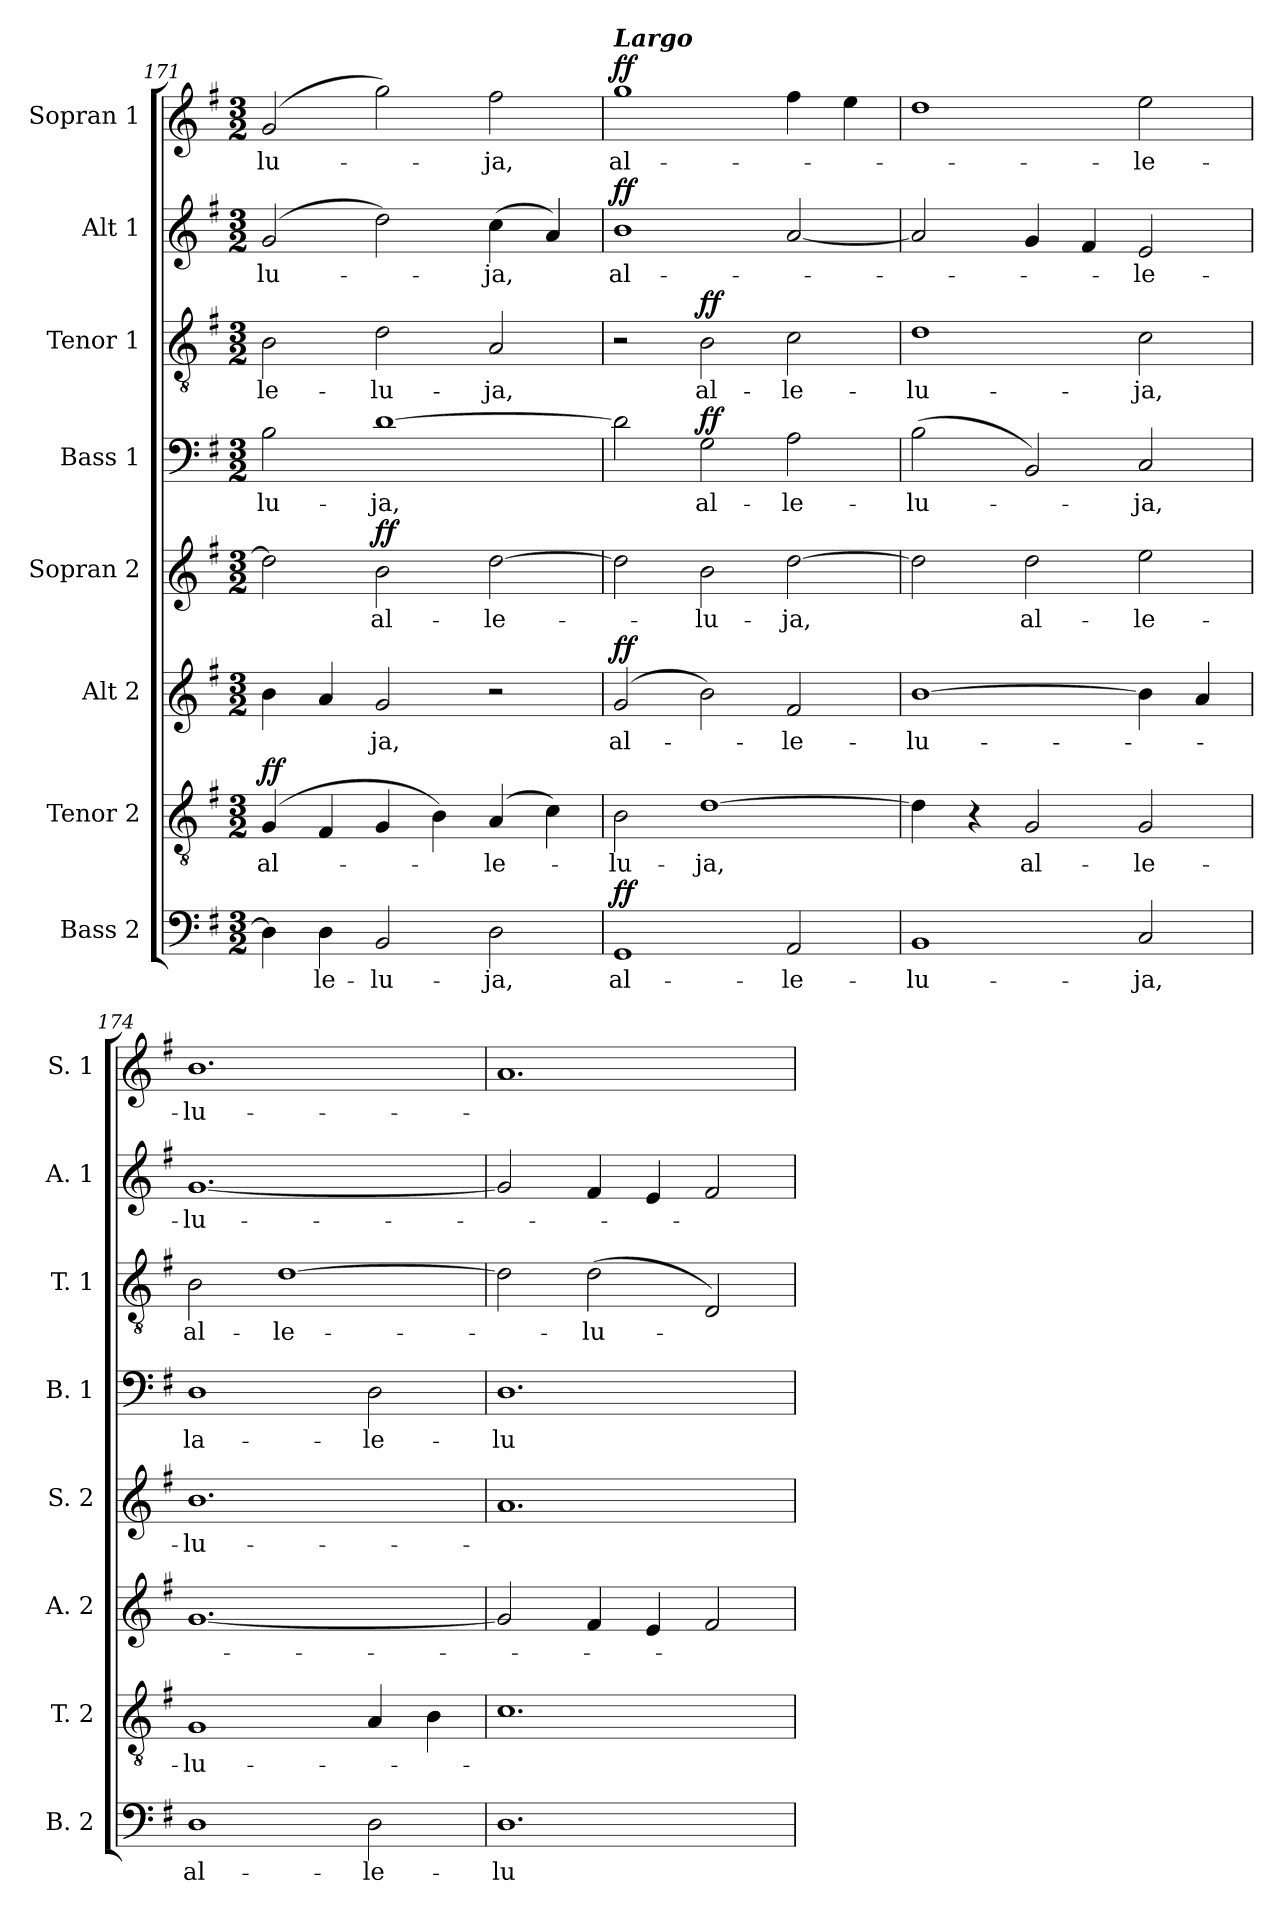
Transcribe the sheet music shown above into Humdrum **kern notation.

**kern	**text	**dynam	**kern	**text	**dynam	**kern	**text	**dynam	**kern	**text	**dynam	**kern	**text	**dynam	**kern	**text	**dynam	**kern	**text	**dynam	**kern	**text	**dynam
*part8	*part8	*part8	*part7	*part7	*part7	*part6	*part6	*part6	*part5	*part5	*part5	*part4	*part4	*part4	*part3	*part3	*part3	*part2	*part2	*part2	*part1	*part1	*part1
*staff8	*staff8	*staff8	*staff7	*staff7	*staff7	*staff6	*staff6	*staff6	*staff5	*staff5	*staff5	*staff4	*staff4	*staff4	*staff3	*staff3	*staff3	*staff2	*staff2	*staff2	*staff1	*staff1	*staff1
*I"Bass 2	*	*	*I"Tenor 2	*	*	*I"Alt 2	*	*	*I"Sopran 2	*	*	*I"Bass 1	*	*	*I"Tenor 1	*	*	*I"Alt 1	*	*	*I"Sopran 1	*	*
*I'B. 2	*	*	*I'T. 2	*	*	*I'A. 2	*	*	*I'S. 2	*	*	*I'B. 1	*	*	*I'T. 1	*	*	*I'A. 1	*	*	*I'S. 1	*	*
!!LO:LB:g=z
*clefF4	*	*	*clefGv2	*	*	*clefG2	*	*	*clefG2	*	*	*clefF4	*	*	*clefGv2	*	*	*clefG2	*	*	*clefG2	*	*
*k[f#]	*	*	*k[f#]	*	*	*k[f#]	*	*	*k[f#]	*	*	*k[f#]	*	*	*k[f#]	*	*	*k[f#]	*	*	*k[f#]	*	*
*G:	*	*	*G:	*	*	*G:	*	*	*G:	*	*	*G:	*	*	*G:	*	*	*G:	*	*	*G:	*	*
*M3/2	*	*	*M3/2	*	*	*M3/2	*	*	*M3/2	*	*	*M3/2	*	*	*M3/2	*	*	*M3/2	*	*	*M3/2	*	*
=171	=171	=171	=171	=171	=171	=171	=171	=171	=171	=171	=171	=171	=171	=171	=171	=171	=171	=171	=171	=171	=171	=171	=171
!	!	!	!	!LO:LY:b	!LO:DY:a	!	!	!	!	!	!	!	!LO:LY:b	!	!	!LO:LY:b	!	!	!LO:LY:b	!	!	!LO:LY:b	!
4D\]	.	.	(4G/	al-	ff	4b\	.	.	2dd\]	.	.	2B\	-lu-	.	2B\	-le-	.	(2g/	-lu-	.	(2g/	-lu-	.
!	!LO:LY:b	!	!	!	!	!	!	!	!	!	!	!	!	!	!	!	!	!	!	!	!	!	!
4D\	-le-	.	4F#/	.	.	4a/	.	.	.	.	.	.	.	.	.	.	.	.	.	.	.	.	.
!	!LO:LY:b	!	!	!	!	!	!LO:LY:b	!	!	!LO:LY:b	!LO:DY:a	!	!LO:LY:b	!	!	!LO:LY:b	!	!	!	!	!	!	!
2BB/	-lu-	.	4G/	.	.	2g/	-ja,	.	2b\	al-	ff	[1d	-ja,	.	2d\	-lu-	.	2dd\)	.	.	2gg\)	.	.
.	.	.	4B\)	.	.	.	.	.	.	.	.	.	.	.	.	.	.	.	.	.	.	.	.
!	!LO:LY:b	!	!	!LO:LY:b	!	!	!	!	!	!LO:LY:b	!	!	!	!	!	!LO:LY:b	!	!	!LO:LY:b	!	!	!LO:LY:b	!
2D\	-ja,	.	(4A/	-le-	.	2r	.	.	[2dd\	-le-	.	.	.	.	2A/	-ja,	.	(>4cc\	-ja,	.	2ff#\	-ja,	.
.	.	.	4c\)	.	.	.	.	.	.	.	.	.	.	.	.	.	.	4a/)	.	.	.	.	.
=172	=172	=172	=172	=172	=172	=172	=172	=172	=172	=172	=172	=172	=172	=172	=172	=172	=172	=172	=172	=172	=172	=172	=172
!	!	!	!	!	!	!	!	!	!	!	!	!	!	!	!	!	!	!	!	!	!LO:TX:a:Bi:t=Largo	!	!
!	!LO:LY:b	!LO:DY:a	!	!LO:LY:b	!	!	!LO:LY:b	!LO:DY:a	!	!	!	!	!	!	!	!	!	!	!LO:LY:b	!LO:DY:a	!	!LO:LY:b	!LO:DY:a
1GG	al-	ff	2B\	-lu-	.	(2g/	al-	ff	2dd\]	.	.	2d\]	.	.	2r	.	.	1b	al-	ff	1gg	al-	ff
!	!	!	!	!LO:LY:b	!	!	!	!	!	!LO:LY:b	!	!	!LO:LY:b	!LO:DY:a	!	!LO:LY:b	!LO:DY:a	!	!	!	!	!	!
.	.	.	[1d	-ja,	.	2b\)	.	.	2b\	-lu-	.	2G\	al-	ff	2B\	al-	ff	.	.	.	.	.	.
!	!LO:LY:b	!	!	!	!	!	!LO:LY:b	!	!	!LO:LY:b	!	!	!LO:LY:b	!	!	!LO:LY:b	!	!	!	!	!	!	!
2AA/	-le-	.	.	.	.	2f#/	-le-	.	[2dd\	-ja,	.	2A\	-le-	.	2c\	-le-	.	[2a/	.	.	4ff#\	.	.
.	.	.	.	.	.	.	.	.	.	.	.	.	.	.	.	.	.	.	.	.	4ee\	.	.
=173	=173	=173	=173	=173	=173	=173	=173	=173	=173	=173	=173	=173	=173	=173	=173	=173	=173	=173	=173	=173	=173	=173	=173
!	!LO:LY:b	!	!	!	!	!	!LO:LY:b	!	!	!	!	!	!LO:LY:b	!	!	!LO:LY:b	!	!	!	!	!	!	!
1BB	-lu-	.	4d\]	.	.	[1b	-lu-	.	2dd\]	.	.	(>2B\	-lu-	.	1d	-lu-	.	2a/]	.	.	1dd	.	.
.	.	.	4r	.	.	.	.	.	.	.	.	.	.	.	.	.	.	.	.	.	.	.	.
!	!	!	!	!LO:LY:b	!	!	!	!	!	!LO:LY:b	!	!	!	!	!	!	!	!	!	!	!	!	!
.	.	.	2G/	al-	.	.	.	.	2dd\	al-	.	2BB/)	.	.	.	.	.	4g/	.	.	.	.	.
.	.	.	.	.	.	.	.	.	.	.	.	.	.	.	.	.	.	4f#/	.	.	.	.	.
!	!LO:LY:b	!	!	!LO:LY:b	!	!	!	!	!	!LO:LY:b	!	!	!LO:LY:b	!	!	!LO:LY:b	!	!	!LO:LY:b	!	!	!LO:LY:b	!
2C/	-ja,	.	2G/	-le-	.	4b\]	.	.	2ee\	-le-	.	2C/	-ja,	.	2c\	-ja,	.	2e/	-le-	.	2ee\	-le-	.
.	.	.	.	.	.	4a/	.	.	.	.	.	.	.	.	.	.	.	.	.	.	.	.	.
=174	=174	=174	=174	=174	=174	=174	=174	=174	=174	=174	=174	=174	=174	=174	=174	=174	=174	=174	=174	=174	=174	=174	=174
!	!LO:LY:b	!	!	!LO:LY:b	!	!	!	!	!	!LO:LY:b	!	!	!LO:LY:b	!	!	!LO:LY:b	!	!	!LO:LY:b	!	!	!LO:LY:b	!
1D	al-	.	1G	-lu-	.	[1.g	.	.	1.b	-lu-	.	1D	la-	.	2B\	al-	.	[1.g	-lu-	.	1.b	-lu-	.
!	!	!	!	!	!	!	!	!	!	!	!	!	!	!	!	!LO:LY:b	!	!	!	!	!	!	!
.	.	.	.	.	.	.	.	.	.	.	.	.	.	.	[1d	-le-	.	.	.	.	.	.	.
!	!LO:LY:b	!	!	!	!	!	!	!	!	!	!	!	!LO:LY:b	!	!	!	!	!	!	!	!	!	!
2D\	-le-	.	4A/	.	.	.	.	.	.	.	.	2D\	-le-	.	.	.	.	.	.	.	.	.	.
.	.	.	4B\	.	.	.	.	.	.	.	.	.	.	.	.	.	.	.	.	.	.	.	.
=175	=175	=175	=175	=175	=175	=175	=175	=175	=175	=175	=175	=175	=175	=175	=175	=175	=175	=175	=175	=175	=175	=175	=175
!	!LO:LY:b	!	!	!	!	!	!	!	!	!	!	!	!LO:LY:b	!	!	!	!	!	!	!	!	!	!
1.D	-lu-	.	1.c	.	.	2g/]	.	.	1.a	.	.	1.D	-lu-	.	2d\]	.	.	2g/]	.	.	1.a	.	.
!	!	!	!	!	!	!	!	!	!	!	!	!	!	!	!	!LO:LY:b	!	!	!	!	!	!	!
.	.	.	.	.	.	4f#/	.	.	.	.	.	.	.	.	(>2d\	-lu-	.	4f#/	.	.	.	.	.
.	.	.	.	.	.	4e/	.	.	.	.	.	.	.	.	.	.	.	4e/	.	.	.	.	.
.	.	.	.	.	.	2f#/	.	.	.	.	.	.	.	.	2D/)	.	.	2f#/	.	.	.	.	.
=	=	=	=	=	=	=	=	=	=	=	=	=	=	=	=	=	=	=	=	=	=	=	=
*-	*-	*-	*-	*-	*-	*-	*-	*-	*-	*-	*-	*-	*-	*-	*-	*-	*-	*-	*-	*-	*-	*-	*-
